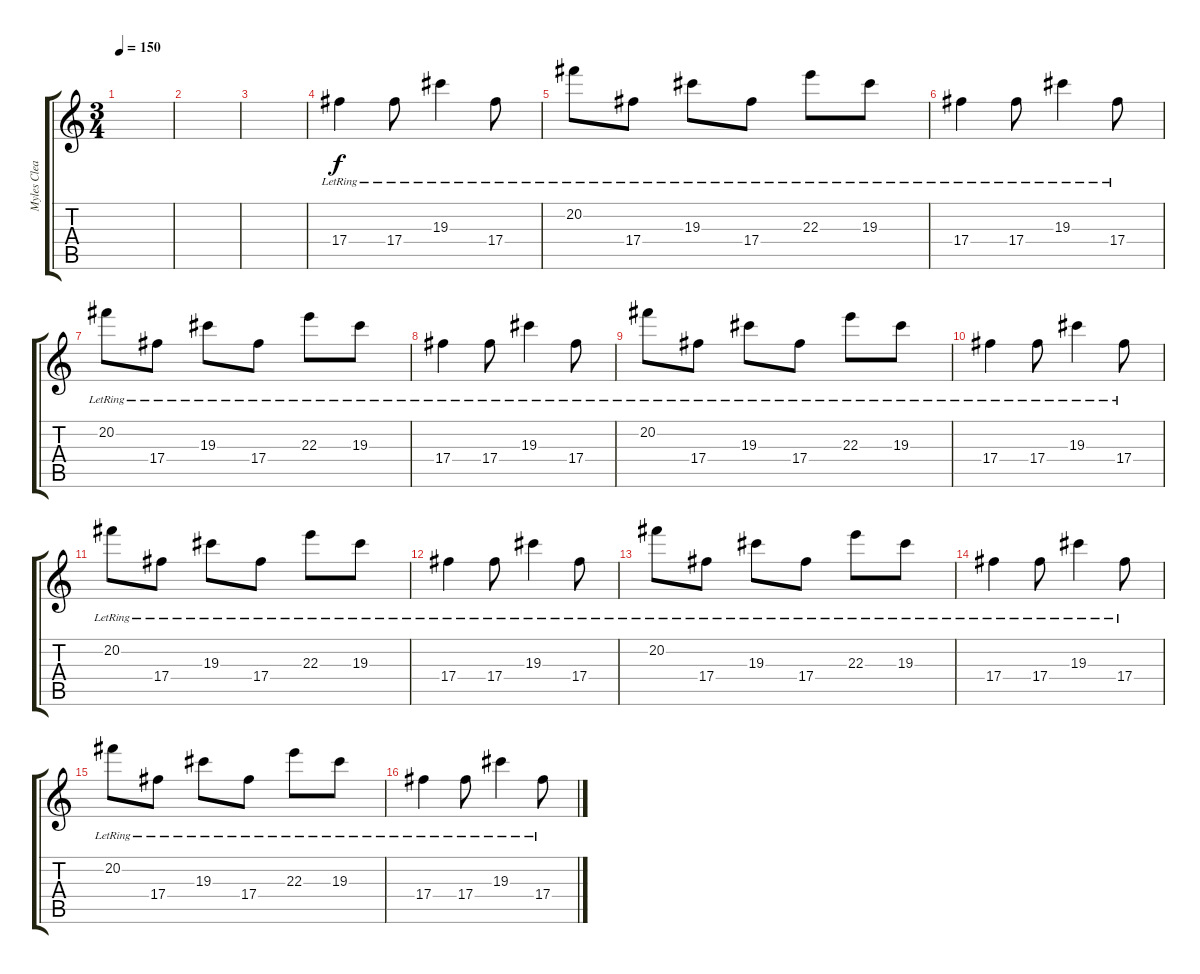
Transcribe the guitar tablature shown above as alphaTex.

\track ("Myles Clean" "Myles Clea") {instrument acousticguitarsteel}
\staff {score tabs}
\tuning (Eb4 Bb3 Gb3 Db3 Ab2 Eb2) {hide}
\ts (3 4)
\tempo 150
\clef g2
\ks c
|
|
|
17.4{lr}.4 17.4{lr}.8 19.3{lr}.4 17.4{lr}.8 |
20.2{lr}.8 17.4{lr}.8 19.3{lr}.8 17.4{lr}.8 22.3{lr}.8 19.3{lr}.8 |
17.4{lr}.4 17.4{lr}.8 19.3{lr}.4 17.4{lr}.8 |
20.2{lr}.8 17.4{lr}.8 19.3{lr}.8 17.4{lr}.8 22.3{lr}.8 19.3{lr}.8 |
17.4{lr}.4 17.4{lr}.8 19.3{lr}.4 17.4{lr}.8 |
20.2{lr}.8 17.4{lr}.8 19.3{lr}.8 17.4{lr}.8 22.3{lr}.8 19.3{lr}.8 |
17.4{lr}.4 17.4{lr}.8 19.3{lr}.4 17.4{lr}.8 |
20.2{lr}.8 17.4{lr}.8 19.3{lr}.8 17.4{lr}.8 22.3{lr}.8 19.3{lr}.8 |
17.4{lr}.4 17.4{lr}.8 19.3{lr}.4 17.4{lr}.8 |
20.2{lr}.8 17.4{lr}.8 19.3{lr}.8 17.4{lr}.8 22.3{lr}.8 19.3{lr}.8 |
17.4{lr}.4 17.4{lr}.8 19.3{lr}.4 17.4{lr}.8 |
20.2{lr}.8 17.4{lr}.8 19.3{lr}.8 17.4{lr}.8 22.3{lr}.8 19.3{lr}.8 |
17.4{lr}.4 17.4{lr}.8 19.3{lr}.4 17.4{lr}.8
